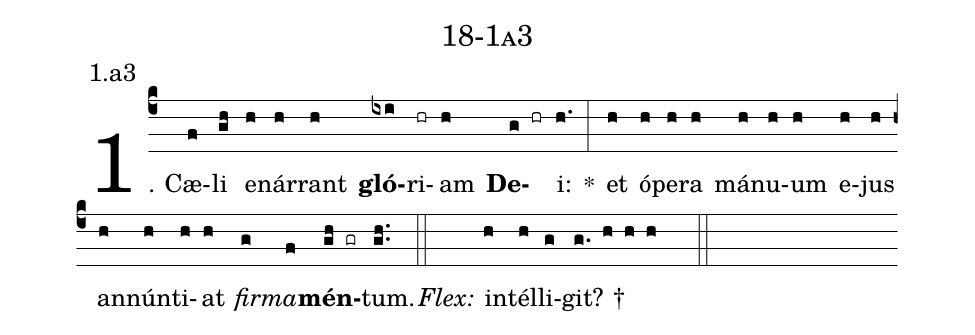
name: 18-1a3;
annotation: 1.a3;
%%
(c4)1. Cæ(f)li(gh) e(h)nár(h)rant(h) <b>gló</b>(ixi)ri(hr)am(h) <b>De</b>(g hr)i:(h.) *(:) et(h) ó(h)pe(h)ra(h) má(h)nu(h)um(h) e(h)jus(h) an(h)nún(h)ti(h)at(h) <i>fir</i>(g)<i>ma</i>(f)<b>mén</b>(gh gr)tum.(gh..) (::)
<i>Flex:</i>()  in(h)tél(h)li(g)git? †(g. h h h  ::)
